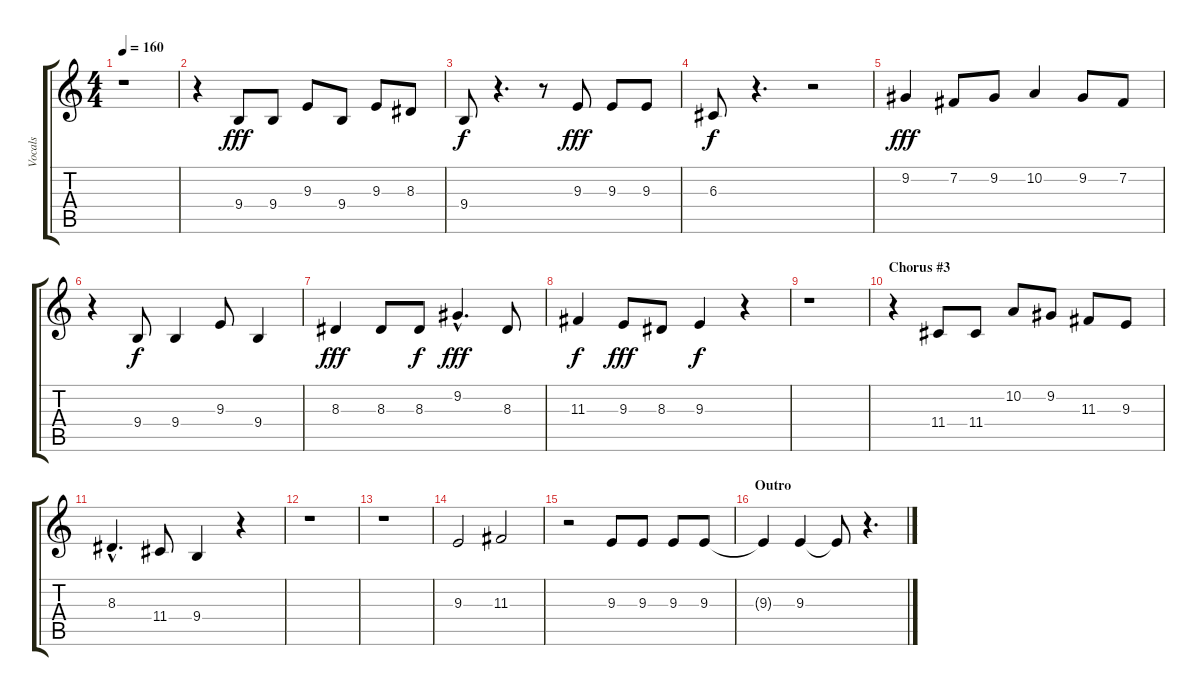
\track ("Vocals" "Vocals") {instrument flute}
\staff {score tabs}
\tuning (E4 B3 G3 D3 A2 E2) {hide}
\ts (4 4)
\tempo 160
\clef g2
\ks c
r.1{dy fff} |
r.4 9.4.8 9.4.8 9.3.8 9.4.8 9.3.8 8.3.8 |
9.4.8{dy f} r.4{d} r.8 9.3.8{dy fff} 9.3.8 9.3.8 |
6.3.8{dy f} r.4{d} r.2 |
9.2.4{dy fff} 7.2.8 9.2.8 10.2.4 9.2.8 7.2.8 |
r.4 9.4.8{dy f} 9.4.4 9.3.8 9.4.4 |
8.3.4{dy fff} 8.3.8 8.3.8{dy f} 9.2{hac}.4{d dy fff} 8.3.8 |
11.3.4{dy f} 9.3.8{dy fff} 8.3.8 9.3.4{dy f} r.4 |
r.1 |
\section ("" "Chorus #3")
r.4 11.4.8 11.4.8 10.2.8 9.2.8 11.3.8 9.3.8 |
8.3{hac}.4{d} 11.4.8 9.4.4 r.4 |
r.1 |
r.1 |
9.3.2 11.3.2 |
r.2 9.3.8 9.3.8 9.3.8 9.3.8 |
\section ("" "Outro")
9.3{t}.4 9.3.4 9.3{t}.8 r.4{d}
